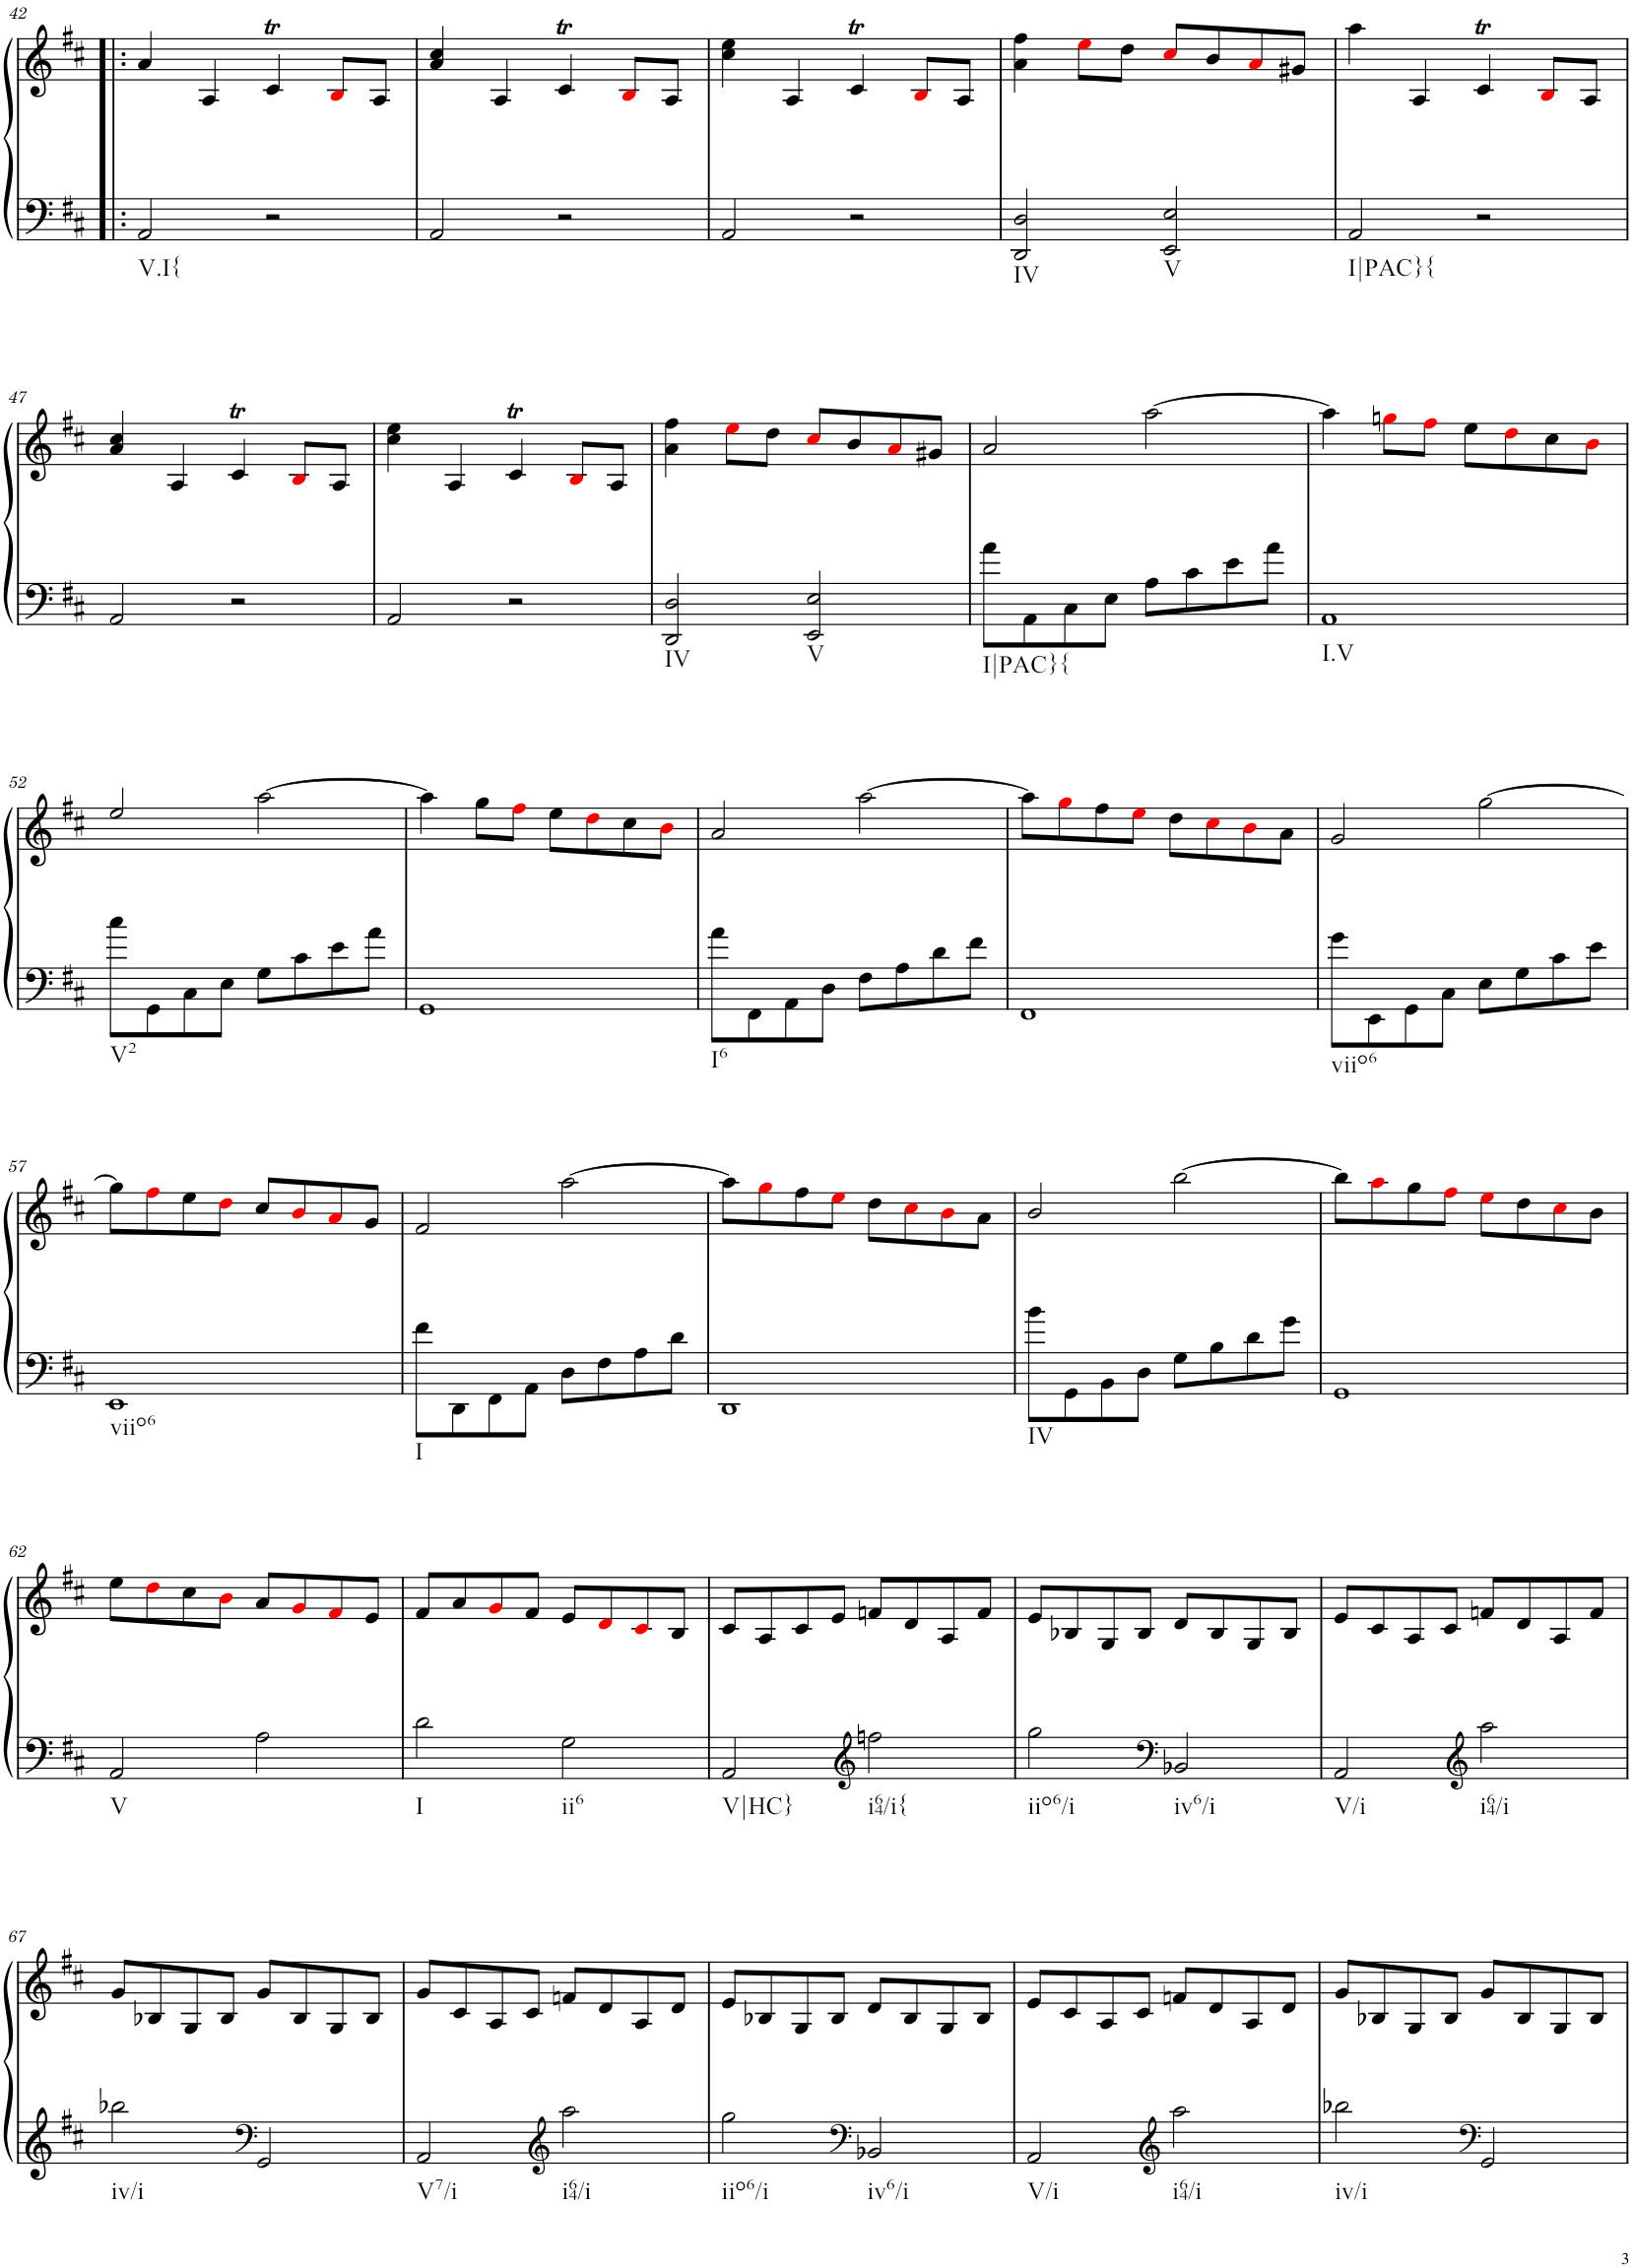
**kern	**kern
*part1	*part1
*staff2	*staff1
*I"Piano	*
*I'Pno.	*
!!LO:PB:g=z
*clefF4	*clefG2
*k[f#c#]	*k[f#c#]
*M2/2	*M2/2
*met(c|)	*met(c|)
=42!|:	=42!|:
!LO:TX:b:t=V.I{	!
2AA/	4a/
.	4A/
2r	4c#t/
.	8Bi/L
.	8A/J
=43	=43
2AA/	4a/ 4cc#/
.	4A/
2r	4c#t/
.	8Bi/L
.	8A/J
=44	=44
2AA/	4cc#\ 4ee\
.	4A/
2r	4c#t/
.	8Bi/L
.	8A/J
=45	=45
!LO:TX:b:t=IV	!
2DD/ 2D/	4a\ 4ff#\
.	8eei\L
.	8dd\J
!LO:TX:b:t=V	!
2EE/ 2E/	8cc#i/L
.	8b/
.	8ai/
.	8g#X/J
=46	=46
!LO:TX:b:t=I|PAC}{	!
2AA/	4aa\
.	4A/
2r	4c#t/
.	8Bi/L
.	8A/J
!!LO:LB:g=z
=47	=47
2AA/	4a/ 4cc#/
.	4A/
2r	4c#t/
.	8Bi/L
.	8A/J
=48	=48
2AA/	4cc#\ 4ee\
.	4A/
2r	4c#t/
.	8Bi/L
.	8A/J
=49	=49
!LO:TX:b:t=IV	!
2DD/ 2D/	4a\ 4ff#\
.	8eei\L
.	8dd\J
!LO:TX:b:t=V	!
2EE/ 2E/	8cc#i/L
.	8b/
.	8ai/
.	8g#X/J
=50	=50
!LO:TX:b:t=I|PAC}{	!
8a\L	2a/
8AA\	.
8C#\	.
8E\J	.
8A\L	[2aa\
8c#\	.
8e\	.
8a\J	.
=51	=51
!LO:TX:b:t=I.V	!
1AA	4aa\]
.	8ggni\L
.	8ff#i\J
.	8ee\L
.	8ddi\
.	8cc#\
.	8bi\J
!!LO:LB:g=z
=52	=52
!LO:TX:b:t=V2	!
8cc#\L	2ee/
8GG\	.
8C#\	.
8E\J	.
8G\L	[2aa\
8c#\	.
8e\	.
8a\J	.
=53	=53
1GG	4aa\]
.	8gg\L
.	8ff#i\J
.	8ee\L
.	8ddi\
.	8cc#\
.	8bi\J
=54	=54
!LO:TX:b:t=I6	!
8a\L	2a/
8FF#\	.
8AA\	.
8D\J	.
8F#\L	[2aa\
8A\	.
8d\	.
8f#\J	.
=55	=55
1FF#	8aa\L]
.	8ggi\
.	8ff#\
.	8eei\J
.	8dd\L
.	8cc#i\
.	8bi\
.	8a\J
=56	=56
!LO:TX:b:t=viio6	!
8g\L	2g/
8EE\	.
8GG\	.
8C#\J	.
8E\L	[2gg\
8G\	.
8c#\	.
8e\J	.
!!LO:LB:g=z
=57	=57
!LO:TX:b:t=viio6	!
1EE	8gg\L]
.	8ff#i\
.	8ee\
.	8ddi\J
.	8cc#/L
.	8bi/
.	8ai/
.	8g/J
=58	=58
!LO:TX:b:t=I	!
8f#\L	2f#/
8DD\	.
8FF#\	.
8AA\J	.
8D\L	[2aa\
8F#\	.
8A\	.
8d\J	.
=59	=59
1DD	8aa\L]
.	8ggi\
.	8ff#\
.	8eei\J
.	8dd\L
.	8cc#i\
.	8bi\
.	8a\J
=60	=60
!LO:TX:b:t=IV	!
8b\L	2b/
8GG\	.
8BB\	.
8D\J	.
8G\L	[2bb\
8B\	.
8d\	.
8g\J	.
=61	=61
1GG	8bb\L]
.	8aai\
.	8gg\
.	8ff#i\J
.	8eei\L
.	8dd\
.	8cc#i\
.	8b\J
!!LO:LB:g=z
=62	=62
!LO:TX:b:t=V	!
2AA/	8ee\L
.	8ddi\
.	8cc#\
.	8bi\J
2A\	8a/L
.	8gi/
.	8f#i/
.	8e/J
=63	=63
!LO:TX:b:t=I	!
2d\	8f#/L
.	8a/
.	8gi/
.	8f#/J
!LO:TX:b:t=ii6	!
2G\	8e/L
.	8di/
.	8c#i/
.	8B/J
=64	=64
!LO:TX:b:t=V|HC}	!
2AA/	8c#/L
.	8A/
.	8c#/
.	8e/J
*clefG2	*
!LO:TX:b:t=i64/i{	!
2ffn\	8fn/L
.	8d/
.	8A/
.	8f/J
=65	=65
!LO:TX:b:t=iio6/i	!
2gg\	8e/L
.	8B-X/
.	8G/
.	8B-/J
*clefF4	*
!LO:TX:b:t=iv6/i	!
2BB-X/	8d/L
.	8B-/
.	8G/
.	8B-/J
=66	=66
!LO:TX:b:t=V/i	!
2AA/	8e/L
.	8c#/
.	8A/
.	8c#/J
*clefG2	*
!LO:TX:b:t=i64/i	!
2aa\	8fn/L
.	8d/
.	8A/
.	8f/J
!!LO:LB:g=z
=67	=67
!LO:TX:b:t=iv/i	!
2bb-X\	8g/L
.	8B-X/
.	8G/
.	8B-/J
*clefF4	*
2GG/	8g/L
.	8B-/
.	8G/
.	8B-/J
=68	=68
!LO:TX:b:t=V7/i	!
2AA/	8g/L
.	8c#/
.	8A/
.	8c#/J
*clefG2	*
!LO:TX:b:t=i64/i	!
2aa\	8fn/L
.	8d/
.	8A/
.	8d/J
=69	=69
!LO:TX:b:t=iio6/i	!
2gg\	8e/L
.	8B-X/
.	8G/
.	8B-/J
*clefF4	*
!LO:TX:b:t=iv6/i	!
2BB-X/	8d/L
.	8B-/
.	8G/
.	8B-/J
=70	=70
!LO:TX:b:t=V/i	!
2AA/	8e/L
.	8c#/
.	8A/
.	8c#/J
*clefG2	*
!LO:TX:b:t=i64/i	!
2aa\	8fn/L
.	8d/
.	8A/
.	8d/J
=71	=71
!LO:TX:b:t=iv/i	!
2bb-X\	8g/L
.	8B-X/
.	8G/
.	8B-/J
*clefF4	*
2GG/	8g/L
.	8B-/
.	8G/
.	8B-/J
=	=
*-	*-
